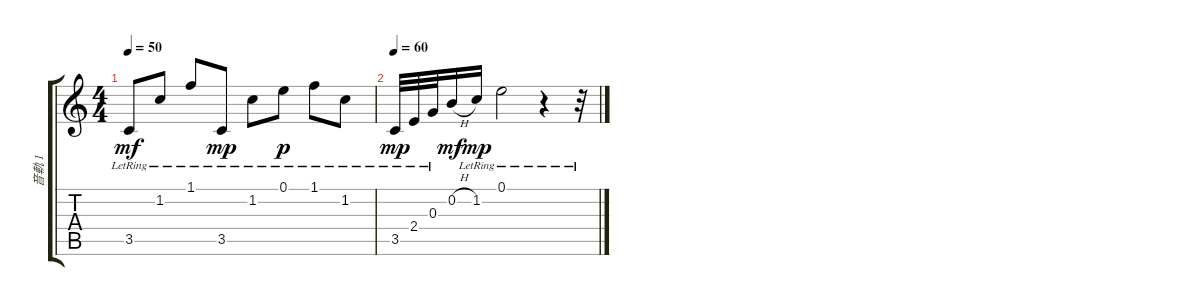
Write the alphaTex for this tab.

\track ("音軌 1" "音軌 1") {instrument acousticguitarsteel}
\staff {score tabs}
\tuning (E4 B3 G3 D3 A2 E2) {hide}
\ts (4 4)
\tempo 50
\clef g2
\ks c
3.5{lr}.8{dy mf} 1.2{lr}.8 1.1{lr}.8 3.5{lr}.8{dy mp} 1.2{lr}.8 0.1{lr}.8{dy p} 1.1{lr}.8 1.2{lr}.8 |
\tempo 60
3.5{lr}.32{dy mp} 2.4{lr}.32 0.3{lr}.32 0.2{h}.16{dy mf} 1.2{lr}.16{dy mp} 0.1{lr}.2 r.4 r.32
